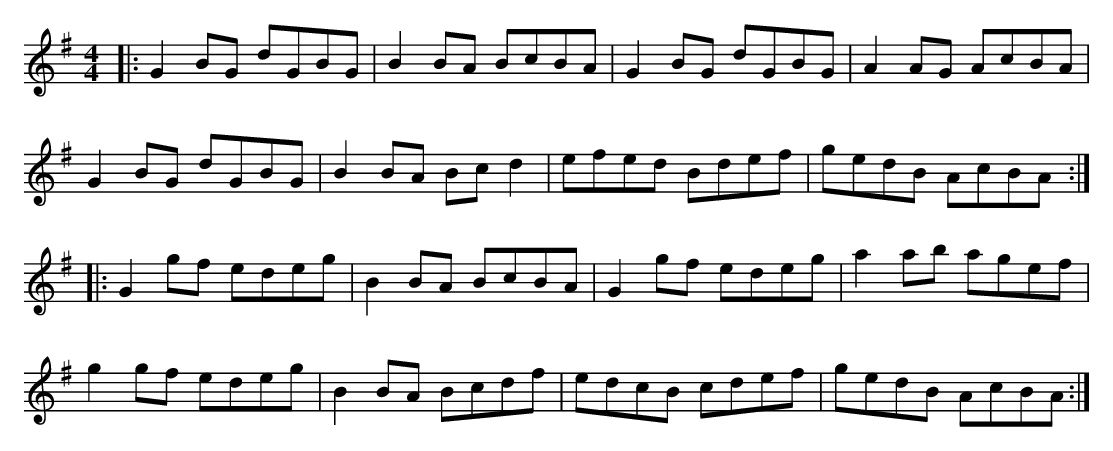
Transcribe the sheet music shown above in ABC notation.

X:1
M:4/4
K:G
|:G2 BG dGBG|B2 BA BcBA|G2 BG dGBG|A2 AG AcBA|
G2 BG dGBG|B2 BA Bc d2|efed Bdef|gedB AcBA:|
|:G2 gf edeg|B2 BA BcBA|G2 gf edeg|a2 ab agef|
g2 gf edeg|B2BA Bcdf|edcB cdef|gedB AcBA:|
